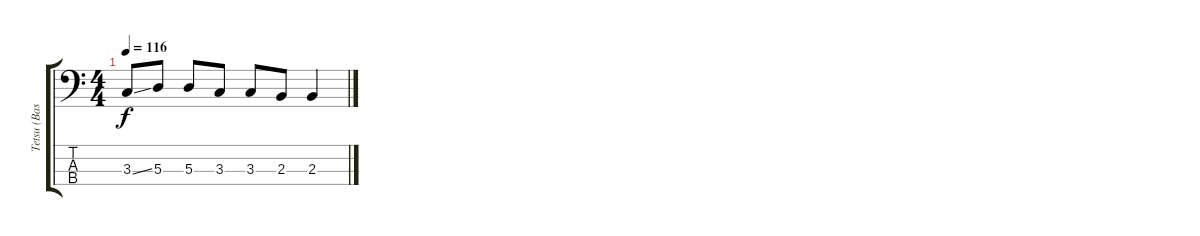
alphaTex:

\track ("Tetsu (Bass)" "Tetsu (Bas") {instrument electricbasspick}
\staff {score tabs}
\tuning (G2 D2 A1 E1) {hide}
\ts (4 4)
\tempo 116
\clef f4
\ks c
3.3{ss}.8{dy f volume 3} 5.3.8{volume 2} 5.3.8{volume 2} 3.3.8{volume 2} 3.3.8{volume 2} 2.3.8{volume 1} 2.3.4{volume 1}
